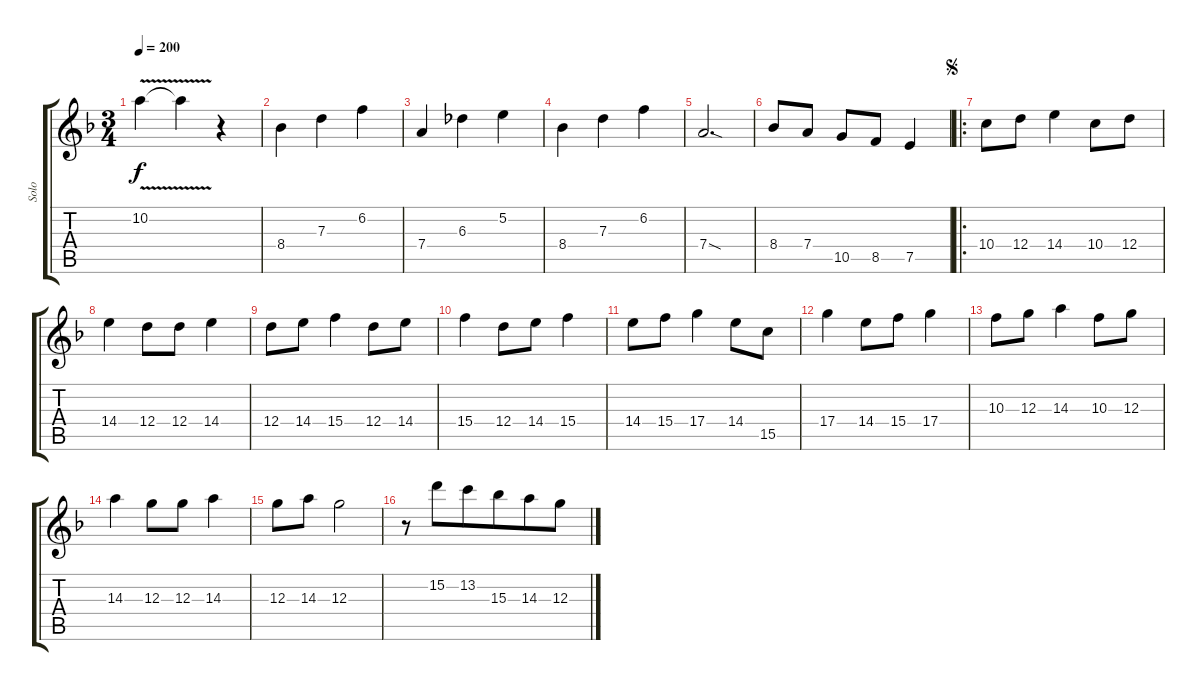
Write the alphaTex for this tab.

\track ("Solo" "Solo") {instrument overdrivenguitar}
\staff {score tabs}
\tuning (E4 B3 G3 D3 A2 E2) {hide}
\ts (3 4)
\tempo 200
\clef g2
\ks dminor
10.2{v}.4{dy f} 10.2{t}.4 r.4 |
8.4.4 7.3.4 6.2.4 |
7.4.4 6.3.4 5.2.4 |
8.4.4 7.3.4 6.2.4 |
7.4{sod}.2{d} |
8.4.8 7.4.8 10.5.8 8.5.8 7.5.4 |
\ro
\jump segno
10.4.8 12.4.8 14.4.4 10.4.8 12.4.8 |
14.4.4 12.4.8 12.4.8 14.4.4 |
12.4.8 14.4.8 15.4.4 12.4.8 14.4.8 |
15.4.4 12.4.8 14.4.8 15.4.4 |
14.4.8 15.4.8 17.4.4 14.4.8 15.5.8 |
17.4.4 14.4.8 15.4.8 17.4.4 |
10.3.8 12.3.8 14.3.4 10.3.8 12.3.8 |
14.3.4 12.3.8 12.3.8 14.3.4 |
12.3.8 14.3.8 12.3.2 |
r.8 15.2.8{beam merge} 13.2.8 15.3.8{beam merge} 14.3.8 12.3.8
